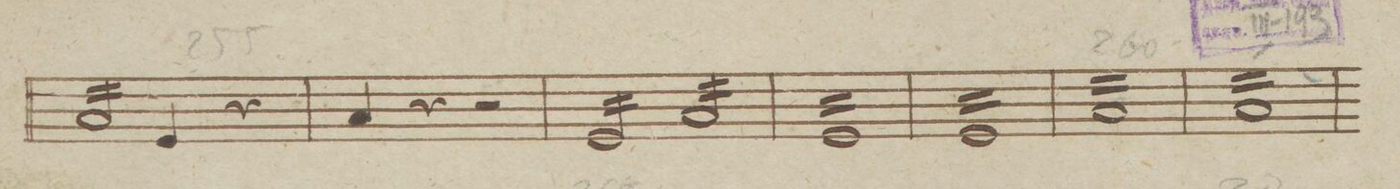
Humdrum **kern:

**kern	**dynam
*I"Timpani in Es. et B.	*
*clefF4	*
*k[b-e-a-]	*
*met(c)	*
*M4/4	*
16C/LL	.
16C/	.
16C/	.
16C/	.
16C/	.
16C/	.
16C/	.
16C/JJ	.
4GG/	.
4r	.
=252	=252
4C/	.
4r	.
2r	.
=253	=253
16GG/LL	.
16GG/	.
16GG/	.
16GG/	.
16GG/	.
16GG/	.
16GG/	.
16GG/JJ	.
16C/LL	.
16C/	.
16C/	.
16C/	.
16C/	.
16C/	.
16C/	.
16C/JJ	.
=254	=254
16GG/LL	.
16GG/	.
16GG/	.
16GG/	.
16GG/	.
16GG/	.
16GG/	.
16GG/	.
16GG/	.
16GG/	.
16GG/	.
16GG/	.
16GG/	.
16GG/	.
16GG/	.
16GG/JJ	.
=255	=255
16GG/LL	.
16GG/	.
16GG/	.
16GG/	.
16GG/	.
16GG/	.
16GG/	.
16GG/	.
16GG/	.
16GG/	.
16GG/	.
16GG/	.
16GG/	.
16GG/	.
16GG/	.
16GG/JJ	.
=256	=256
16C/LL	.
16C/	.
16C/	.
16C/	.
16C/	.
16C/	.
16C/	.
16C/	.
16C/	.
16C/	.
16C/	.
16C/	.
16C/	.
16C/	.
16C/	.
16C/JJ	.
=257	=257
16C/LL	.
16C/	.
16C/	.
16C/	.
16C/	.
16C/	.
16C/	.
16C/	.
16C/	.
16C/	.
16C/	.
16C/	.
16C/	.
16C/	.
16C/	.
16C/JJ	.
=258	=258
*-	*-
